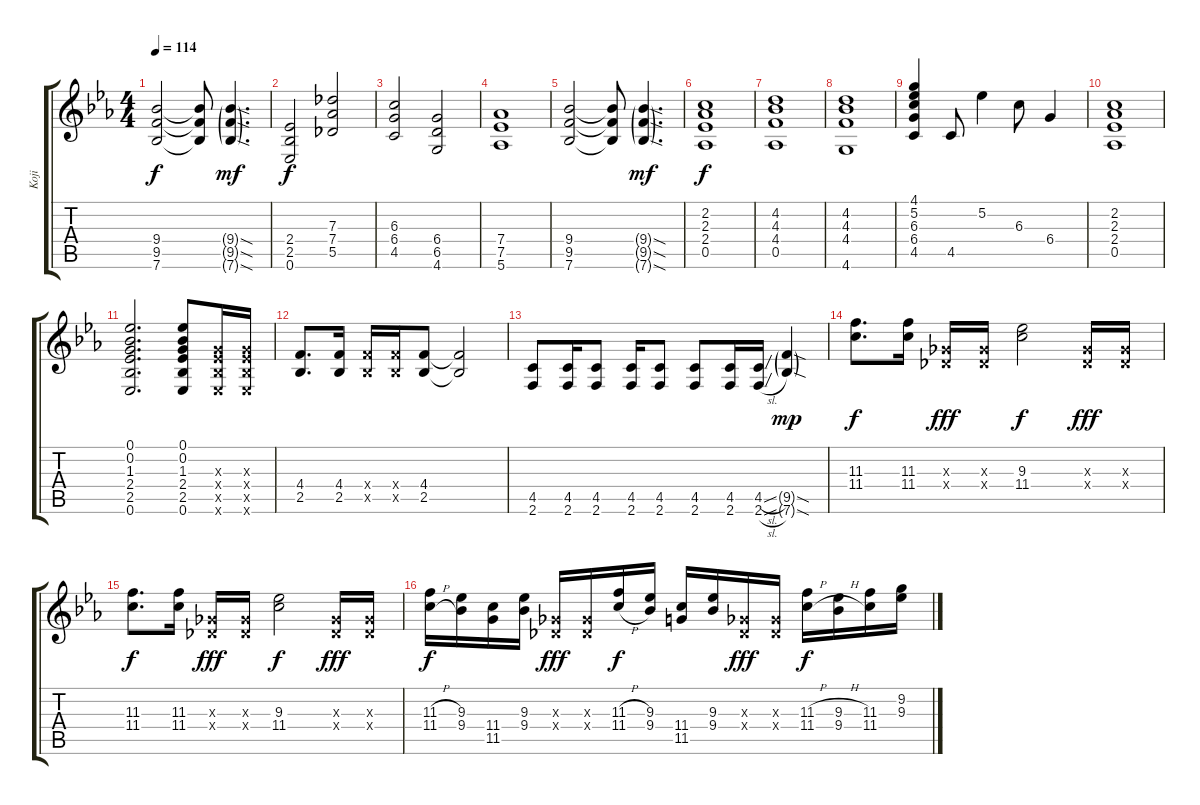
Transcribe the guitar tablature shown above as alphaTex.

\track ("Koji" "Koji") {instrument distortionguitar}
\staff {score tabs}
\tuning (Eb4 Bb3 Gb3 Db3 Ab2 Eb2) {hide}
\ts (4 4)
\tempo 114
\clef g2
\ks eb
(9.4 9.5 7.6).2{dy f} (9.4{t} 9.5{t} 7.6{t}).8 (9.4{sod g} 9.5{sod g} 7.6{sod g}).4{d dy mf} |
(2.4 2.5 0.6).2{dy f} (7.3 7.4 5.5).2 |
(6.3 6.4 4.5).2 (6.4 6.5 4.6).2 |
(7.4 7.5 5.6).1 |
(9.4 9.5 7.6).2 (9.4{t} 9.5{t} 7.6{t}).8 (9.4{sod g} 9.5{sod g} 7.6{sod g}).4{d dy mf} |
(2.2 2.3 2.4 0.5).1{dy f} |
(4.2 4.3 4.4 0.5).1 |
(4.2 4.3 4.4 4.6).1 |
(4.1 5.2 6.3 6.4 4.5).4 4.5.8 5.2.4 6.3.8 6.4.4 |
(2.2 2.3 2.4 0.5).1 |
(0.1 0.2 1.3 2.4 2.5 0.6).2{d} (0.1 0.2 1.3 2.4 2.5 0.6).8 (1.3{x} 2.4{x} 2.5{x} 0.6{x}).16 (1.3{x} 2.4{x} 2.5{x} 0.6{x}).16 |
(4.4 2.5).8{d} (4.4 2.5).16 (4.4{x} 2.5{x}).16 (4.4{x} 2.5{x}).16 (4.4 2.5).8 (4.4{t} 2.5{t}).2 |
(4.5 2.6).8 (4.5 2.6).16 (4.5 2.6).8 (4.5 2.6).16 (4.5 2.6).8 (4.5 2.6).8 (4.5 2.6).16 (4.5{sl} 2.6{sl}).16 (9.5{sod g} 7.6{sod g}).4{dy mp} |
(11.3 11.4).8{d dy f} (11.3 11.4).16 (0.3{x} 0.4{x}).16{dy fff} (0.3{x} 0.4{x}).16 (9.3 11.4).2{dy f} (0.3{x} 0.4{x}).16{dy fff} (0.3{x} 0.4{x}).16 |
(11.3 11.4).8{d dy f} (11.3 11.4).16 (0.3{x} 0.4{x}).16{dy fff} (0.3{x} 0.4{x}).16 (9.3 11.4).2{dy f} (0.3{x} 0.4{x}).16{dy fff} (0.3{x} 0.4{x}).16 |
(11.3{h} 11.4{h}).16{dy f} (9.3 9.4).16 (11.4 11.5).16 (9.3 9.4).16 (0.3{x} 0.4{x}).16{dy fff} (0.3{x} 0.4{x}).16 (11.3{h} 11.4{h}).16{dy f} (9.3 9.4).16 (11.4 11.5).16 (9.3 9.4).16 (0.3{x} 0.4{x}).16{dy fff} (0.3{x} 0.4{x}).16 (11.3{h} 11.4{h}).16{dy f} (9.3{h} 9.4{h}).16 (11.3 11.4).16 (9.2 9.3).16
